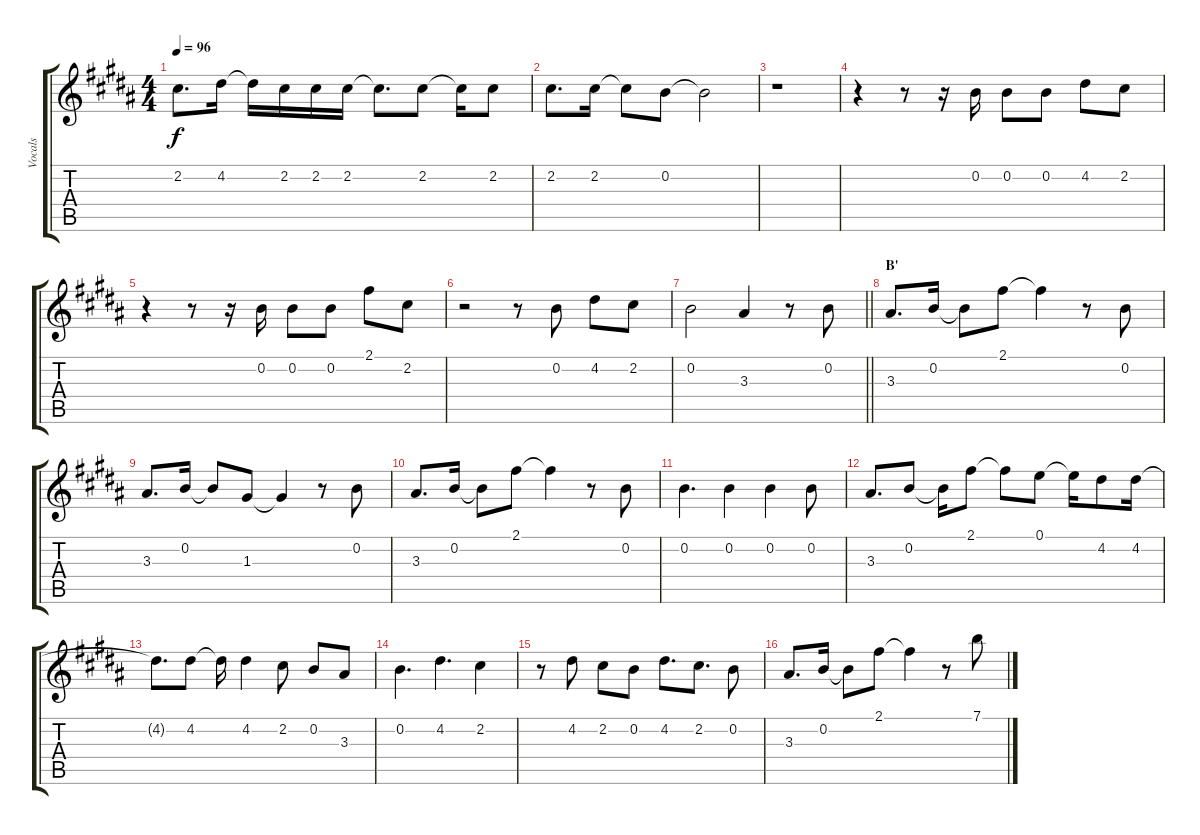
\track ("Vocals" "Vocals") {instrument electricguitarjazz}
\staff {score tabs}
\tuning (E4 B3 G3 D3 A2 E2) {hide}
\ts (4 4)
\tempo 96
\clef g2
\ks b
2.2{t}.8{d dy f} 4.2.16 4.2{t}.16 2.2.16 2.2.16 2.2.16 2.2{t}.8{d} 2.2.8 2.2{t}.16 2.2.8 |
2.2.8{d} 2.2.16 2.2{t}.8 0.2.8 0.2{t}.2 |
r.1 |
r.4 r.8 r.16 0.2.16 0.2.8 0.2.8 4.2.8 2.2.8 |
r.4 r.8 r.16 0.2.16 0.2.8 0.2.8 2.1.8 2.2.8 |
r.2 r.8 0.2.8 4.2.8 2.2.8 |
\barLineRight lightlight
0.2.2 3.3.4 r.8 0.2.8 |
\section ("" "B'")
3.3.8{d} 0.2.16 0.2{t}.8 2.1.8 2.1{t}.4 r.8 0.2.8 |
3.3.8{d} 0.2.16 0.2{t}.8 1.3.8 1.3{t}.4 r.8 0.2.8 |
3.3.8{d} 0.2.16 0.2{t}.8 2.1.8 2.1{t}.4 r.8 0.2.8 |
0.2.4{d} 0.2.4 0.2.4 0.2.8 |
3.3.8{d} 0.2.8 0.2{t}.16 2.1.8 2.1{t}.8 0.1.8 0.1{t}.16 4.2.8 4.2.16 |
4.2{t}.8{d} 4.2.8 4.2{t}.16 4.2.4 2.2.8 0.2.8 3.3.8 |
0.2.4{d} 4.2.4{d} 2.2.4 |
r.8 4.2.8 2.2.8 0.2.8 4.2.8{d} 2.2.8{d} 0.2.8 |
3.3.8{d} 0.2.16 0.2{t}.8 2.1.8 2.1{t}.4 r.8 7.1.8
